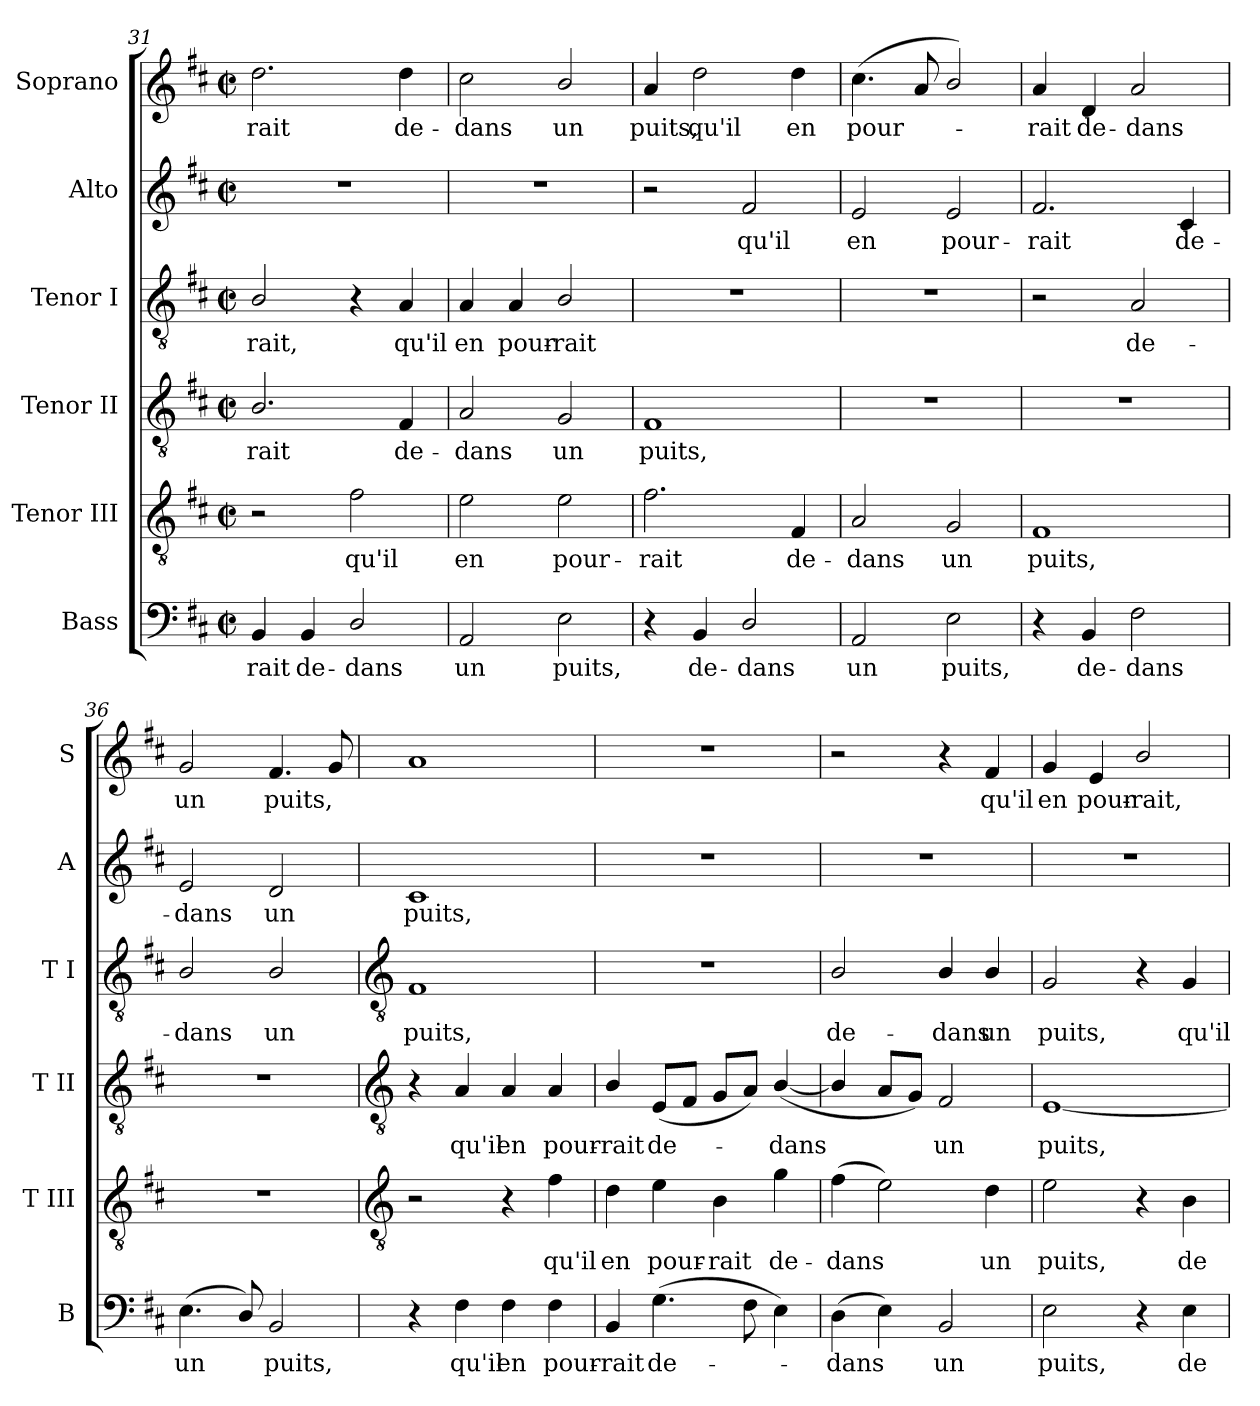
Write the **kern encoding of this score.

**kern	**text	**kern	**text	**kern	**text	**kern	**text	**kern	**text	**kern	**text
*part6	*part6	*part5	*part5	*part4	*part4	*part3	*part3	*part2	*part2	*part1	*part1
*staff6	*staff6	*staff5	*staff5	*staff4	*staff4	*staff3	*staff3	*staff2	*staff2	*staff1	*staff1
*I"Bass	*	*I"Tenor III	*	*I"Tenor II	*	*I"Tenor I	*	*I"Alto	*	*I"Soprano	*
*I'B	*	*I'T III	*	*I'T II	*	*I'T I	*	*I'A	*	*I'S	*
!!LO:LB:g=z
*clefF4	*	*clefGv2	*	*clefGv2	*	*clefGv2	*	*clefG2	*	*clefG2	*
*k[f#c#]	*	*k[f#c#]	*	*k[f#c#]	*	*k[f#c#]	*	*k[f#c#]	*	*k[f#c#]	*
*D:	*	*D:	*	*D:	*	*D:	*	*D:	*	*D:	*
*M2/2	*	*M2/2	*	*M2/2	*	*M2/2	*	*M2/2	*	*M2/2	*
*met(c|)	*	*met(c|)	*	*met(c|)	*	*met(c|)	*	*met(c|)	*	*met(c|)	*
=31	=31	=31	=31	=31	=31	=31	=31	=31	=31	=31	=31
!	!LO:LY:b	!	!	!	!LO:LY:b	!	!LO:LY:b	!	!	!	!LO:LY:b
4BB	-rait	2r	.	2.B/	-rait	2B/	rait,	1r	.	2.dd	-rait
!	!LO:LY:b	!	!	!	!	!	!	!	!	!	!
4BB	de-	.	.	.	.	.	.	.	.	.	.
!	!LO:LY:b	!	!LO:LY:b	!	!	!	!	!	!	!	!
2D/	-dans	2f#	qu'il	.	.	4r	.	.	.	.	.
!	!	!	!	!	!LO:LY:b	!	!LO:LY:b	!	!	!	!LO:LY:b
.	.	.	.	4F#	de-	4A	qu'il	.	.	4dd	de-
=32	=32	=32	=32	=32	=32	=32	=32	=32	=32	=32	=32
!	!LO:LY:b	!	!LO:LY:b	!	!LO:LY:b	!	!LO:LY:b	!	!	!	!LO:LY:b
2AA	un	2e	en	2A	-dans	4A	en	1r	.	2cc#	-dans
!	!	!	!	!	!	!	!LO:LY:b	!	!	!	!
.	.	.	.	.	.	4A	pour-	.	.	.	.
!	!LO:LY:b	!	!LO:LY:b	!	!LO:LY:b	!	!LO:LY:b	!	!	!	!LO:LY:b
2E	puits,	2e	pour-	2G	un	2B/	-rait	.	.	2b/	un
=33	=33	=33	=33	=33	=33	=33	=33	=33	=33	=33	=33
!	!	!	!LO:LY:b	!	!LO:LY:b	!	!	!	!	!	!LO:LY:b
4r	.	2.f#	-rait	1F#	puits,	1r	.	2r	.	4a	puits,
!	!LO:LY:b	!	!	!	!	!	!	!	!	!	!LO:LY:b
4BB	de-	.	.	.	.	.	.	.	.	2dd	qu'il
!	!LO:LY:b	!	!	!	!	!	!	!	!LO:LY:b	!	!
2D/	-dans	.	.	.	.	.	.	2f#	qu'il	.	.
!	!	!	!LO:LY:b	!	!	!	!	!	!	!	!LO:LY:b
.	.	4F#	de-	.	.	.	.	.	.	4dd	en
=34	=34	=34	=34	=34	=34	=34	=34	=34	=34	=34	=34
!	!LO:LY:b	!	!LO:LY:b	!	!	!	!	!	!LO:LY:b	!	!LO:LY:b
2AA	un	2A	-dans	1r	.	1r	.	2e	en	(<4.cc#	pour-
.	.	.	.	.	.	.	.	.	.	8a	.
!	!LO:LY:b	!	!LO:LY:b	!	!	!	!	!	!LO:LY:b	!	!
2E	puits,	2G	un	.	.	.	.	2e	pour-	2b/)	.
=35	=35	=35	=35	=35	=35	=35	=35	=35	=35	=35	=35
!	!	!	!LO:LY:b	!	!	!	!	!	!LO:LY:b	!	!LO:LY:b
4r	.	1F#	puits,	1r	.	2r	.	2.f#	-rait	4a	-rait
!	!LO:LY:b	!	!	!	!	!	!	!	!	!	!LO:LY:b
4BB	de-	.	.	.	.	.	.	.	.	4d	de-
!	!LO:LY:b	!	!	!	!	!	!LO:LY:b	!	!	!	!LO:LY:b
2F#	-dans	.	.	.	.	2A	de-	.	.	2a	-dans
!	!	!	!	!	!	!	!	!	!LO:LY:b	!	!
.	.	.	.	.	.	.	.	4c#	de-	.	.
=36	=36	=36	=36	=36	=36	=36	=36	=36	=36	=36	=36
!	!LO:LY:b	!	!	!	!	!	!LO:LY:b	!	!LO:LY:b	!	!LO:LY:b
(<4.E	un	1r	.	1r	.	2B/	-dans	2e	-dans	2g	un
8D/)	.	.	.	.	.	.	.	.	.	.	.
!	!LO:LY:b	!	!	!	!	!	!LO:LY:b	!	!LO:LY:b	!	!LO:LY:b
2BB	puits,	.	.	.	.	2B/	un	2d	un	4.f#	puits,
.	.	.	.	.	.	.	.	.	.	8g	.
!!LO:LB:g=z
=37	=37	=37	=37	=37	=37	=37	=37	=37	=37	=37	=37
*	*	*clefGv2	*	*clefGv2	*	*clefGv2	*	*	*	*	*
!	!	!	!	!	!	!	!LO:LY:b	!	!LO:LY:b	!	!
4r	.	2r	.	4r	.	1F#	puits,	1c#	puits,	1a	.
!	!LO:LY:b	!	!	!	!LO:LY:b	!	!	!	!	!	!
4F#	qu'il	.	.	4A	qu'il	.	.	.	.	.	.
!	!LO:LY:b	!	!	!	!LO:LY:b	!	!	!	!	!	!
4F#	en	4r	.	4A	en	.	.	.	.	.	.
!	!LO:LY:b	!	!LO:LY:b	!	!LO:LY:b	!	!	!	!	!	!
4F#	pour-	4f#	qu'il	4A	pour-	.	.	.	.	.	.
=38	=38	=38	=38	=38	=38	=38	=38	=38	=38	=38	=38
!	!LO:LY:b	!	!LO:LY:b	!	!LO:LY:b	!	!	!	!	!	!
4BB	-rait	4d	en	4B/	-rait	1r	.	1r	.	1r	.
!	!LO:LY:b	!	!LO:LY:b	!	!LO:LY:b	!	!	!	!	!	!
(>4.G	de-	4e	pour-	(<8EL	de-	.	.	.	.	.	.
.	.	.	.	8F#J	.	.	.	.	.	.	.
!	!	!	!LO:LY:b	!	!	!	!	!	!	!	!
.	.	4B	-rait	8GL	.	.	.	.	.	.	.
8F#	.	.	.	8AJ)	.	.	.	.	.	.	.
!	!	!	!LO:LY:b	!	!LO:LY:b	!	!	!	!	!	!
4E)	.	4g	de-	(<[4B/	dans	.	.	.	.	.	.
=39	=39	=39	=39	=39	=39	=39	=39	=39	=39	=39	=39
!	!LO:LY:b	!	!LO:LY:b	!	!	!	!LO:LY:b	!	!	!	!
(>4D	dans	(>4f#	-dans	4B/]	.	2B/	de-	1r	.	2r	.
4E)	.	2e)	.	8AL	.	.	.	.	.	.	.
.	.	.	.	8GJ)	.	.	.	.	.	.	.
!	!LO:LY:b	!	!	!	!LO:LY:b	!	!LO:LY:b	!	!	!	!
2BB	un	.	.	2F#	un	4B/	-dans	.	.	4r	.
!	!	!	!LO:LY:b	!	!	!	!LO:LY:b	!	!	!	!LO:LY:b
.	.	4d	un	.	.	4B/	un	.	.	4f#	qu'il
=40	=40	=40	=40	=40	=40	=40	=40	=40	=40	=40	=40
!	!LO:LY:b	!	!LO:LY:b	!	!LO:LY:b	!	!LO:LY:b	!	!	!	!LO:LY:b
2E	puits,	2e	puits,	[1E	puits,	2G	puits,	1r	.	4g	en
!	!	!	!	!	!	!	!	!	!	!	!LO:LY:b
.	.	.	.	.	.	.	.	.	.	4e	pour-
!	!	!	!	!	!	!	!	!	!	!	!LO:LY:b
4r	.	4r	.	.	.	4r	.	.	.	2b/	-rait,
!	!LO:LY:b	!	!LO:LY:b	!	!	!	!LO:LY:b	!	!	!	!
4E	de-	4B	de-	.	.	4G	qu'il	.	.	.	.
=	=	=	=	=	=	=	=	=	=	=	=
*-	*-	*-	*-	*-	*-	*-	*-	*-	*-	*-	*-
